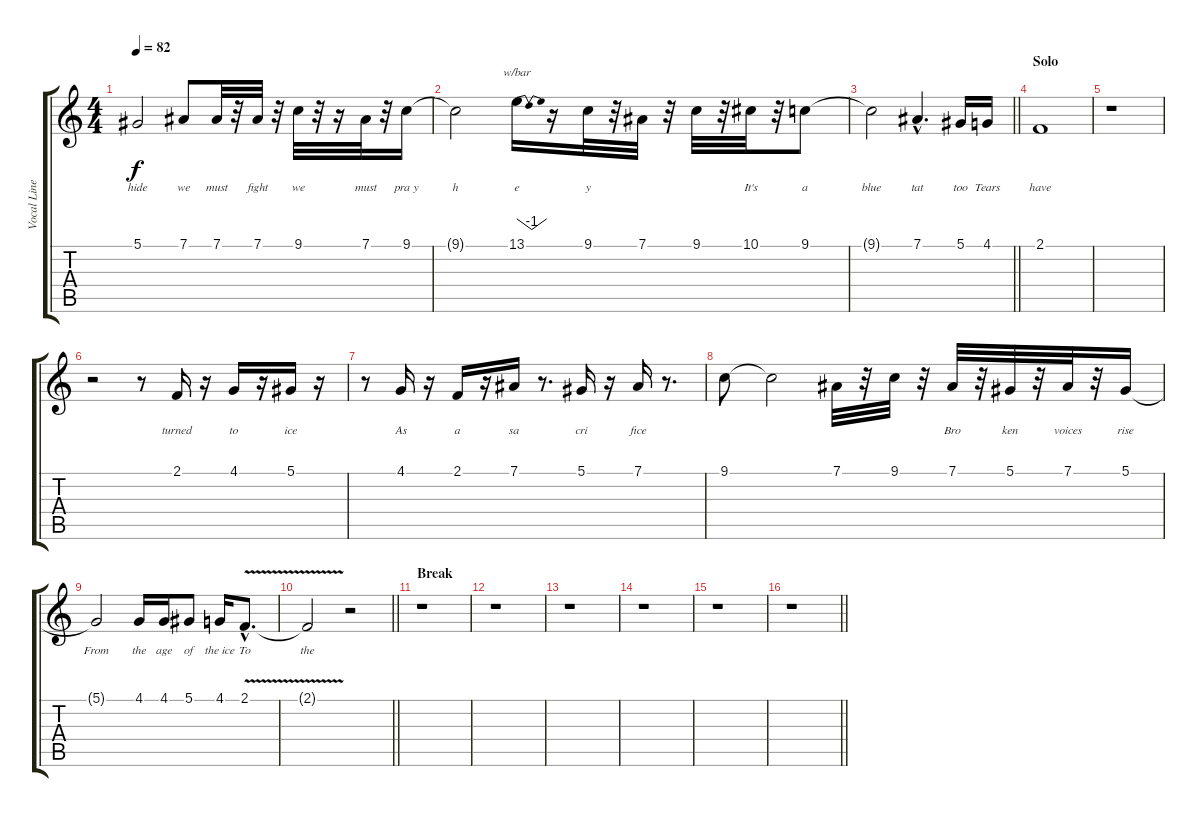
\track ("Vocal Line" "Vocal Line") {instrument flute}
\staff {score tabs}
\tuning (Eb4 Bb3 Gb3 Db3 Ab2 Eb2) {hide}
\ts (4 4)
\tempo 82
\clef g2
\ks c
5.1{t}.2{lyrics (0 "hide") lyrics (1 "") lyrics (2 "") lyrics (3 "") lyrics (4 "") dy f} 7.1.8{lyrics (0 "we") lyrics (1 "") lyrics (2 "") lyrics (3 "") lyrics (4 "")} 7.1.32{lyrics (0 "must") lyrics (1 "") lyrics (2 "") lyrics (3 "") lyrics (4 "")} r.32 7.1.32{lyrics (0 "fight") lyrics (1 "") lyrics (2 "") lyrics (3 "") lyrics (4 "")} r.32 9.1.32{lyrics (0 "we") lyrics (1 "") lyrics (2 "") lyrics (3 "") lyrics (4 "")} r.32 r.16 7.1.32{lyrics (0 "must") lyrics (1 "") lyrics (2 "") lyrics (3 "") lyrics (4 "")} r.32 9.1.16{lyrics (0 "pra y") lyrics (1 "") lyrics (2 "") lyrics (3 "") lyrics (4 "")} |
9.1{t}.2{lyrics (0 "h") lyrics (1 "") lyrics (2 "") lyrics (3 "") lyrics (4 "")} 13.1.16{tbe (dip default 0 0 30 -4 60 0) lyrics (0 "e") lyrics (1 "") lyrics (2 "") lyrics (3 "") lyrics (4 "")} r.16 9.1.32{lyrics (0 "y") lyrics (1 "") lyrics (2 "") lyrics (3 "") lyrics (4 "")} r.32 7.1.32{lyrics (0 "") lyrics (1 "") lyrics (2 "") lyrics (3 "") lyrics (4 "")} r.32 9.1.32{lyrics (0 "") lyrics (1 "") lyrics (2 "") lyrics (3 "") lyrics (4 "")} r.32 10.1.32{lyrics (0 "It's") lyrics (1 "") lyrics (2 "") lyrics (3 "") lyrics (4 "")} r.32 9.1.8{lyrics (0 "a") lyrics (1 "") lyrics (2 "") lyrics (3 "") lyrics (4 "")} |
\barLineRight lightlight
9.1{t}.2{lyrics (0 "blue") lyrics (1 "") lyrics (2 "") lyrics (3 "") lyrics (4 "")} 7.1{hac}.4{d lyrics (0 "tat") lyrics (1 "") lyrics (2 "") lyrics (3 "") lyrics (4 "")} 5.1.16{lyrics (0 "too") lyrics (1 "") lyrics (2 "") lyrics (3 "") lyrics (4 "")} 4.1.16{lyrics (0 "Tears") lyrics (1 "") lyrics (2 "") lyrics (3 "") lyrics (4 "")} |
\section ("" "Solo")
2.1.1{lyrics (0 "have") lyrics (1 "") lyrics (2 "") lyrics (3 "") lyrics (4 "")} |
r.1 |
r.2 r.8 2.1.16{lyrics (0 "turned") lyrics (1 "") lyrics (2 "") lyrics (3 "") lyrics (4 "")} r.16 4.1.16{lyrics (0 "to") lyrics (1 "") lyrics (2 "") lyrics (3 "") lyrics (4 "")} r.16 5.1.16{lyrics (0 "ice") lyrics (1 "") lyrics (2 "") lyrics (3 "") lyrics (4 "")} r.16 |
r.8 4.1.16{lyrics (0 "As") lyrics (1 "") lyrics (2 "") lyrics (3 "") lyrics (4 "")} r.16 2.1.16{lyrics (0 "a") lyrics (1 "") lyrics (2 "") lyrics (3 "") lyrics (4 "")} r.16 7.1.16{lyrics (0 "sa") lyrics (1 "") lyrics (2 "") lyrics (3 "") lyrics (4 "")} r.8{d} 5.1.16{lyrics (0 "cri") lyrics (1 "") lyrics (2 "") lyrics (3 "") lyrics (4 "")} r.16 7.1.16{lyrics (0 "fice") lyrics (1 "") lyrics (2 "") lyrics (3 "") lyrics (4 "")} r.8{d} |
9.1.8{lyrics (0 "") lyrics (1 "") lyrics (2 "") lyrics (3 "") lyrics (4 "")} 9.1{t}.2{lyrics (0 "") lyrics (1 "") lyrics (2 "") lyrics (3 "") lyrics (4 "")} 7.1.32{lyrics (0 "") lyrics (1 "") lyrics (2 "") lyrics (3 "") lyrics (4 "")} r.32 9.1.32{lyrics (0 "") lyrics (1 "") lyrics (2 "") lyrics (3 "") lyrics (4 "")} r.32 7.1.32{lyrics (0 "Bro") lyrics (1 "") lyrics (2 "") lyrics (3 "") lyrics (4 "")} r.32 5.1.32{lyrics (0 "ken") lyrics (1 "") lyrics (2 "") lyrics (3 "") lyrics (4 "")} r.32 7.1.32{lyrics (0 "voices") lyrics (1 "") lyrics (2 "") lyrics (3 "") lyrics (4 "")} r.32 5.1.16{lyrics (0 "rise") lyrics (1 "") lyrics (2 "") lyrics (3 "") lyrics (4 "")} |
5.1{t}.2{lyrics (0 "From") lyrics (1 "") lyrics (2 "") lyrics (3 "") lyrics (4 "")} 4.1.16{lyrics (0 "the") lyrics (1 "") lyrics (2 "") lyrics (3 "") lyrics (4 "")} 4.1.16{lyrics (0 "age") lyrics (1 "") lyrics (2 "") lyrics (3 "") lyrics (4 "")} 5.1.8{lyrics (0 "of") lyrics (1 "") lyrics (2 "") lyrics (3 "") lyrics (4 "")} 4.1.16{lyrics (0 "the ice") lyrics (1 "") lyrics (2 "") lyrics (3 "") lyrics (4 "")} 2.1{v hac}.8{d lyrics (0 "To") lyrics (1 "") lyrics (2 "") lyrics (3 "") lyrics (4 "")} |
\barLineRight lightlight
2.1{t}.2{lyrics (0 "the") lyrics (1 "") lyrics (2 "") lyrics (3 "") lyrics (4 "")} r.2 |
\section ("" "Break")
r.1 |
r.1 |
r.1 |
r.1 |
r.1 |
\barLineRight lightlight
r.1
